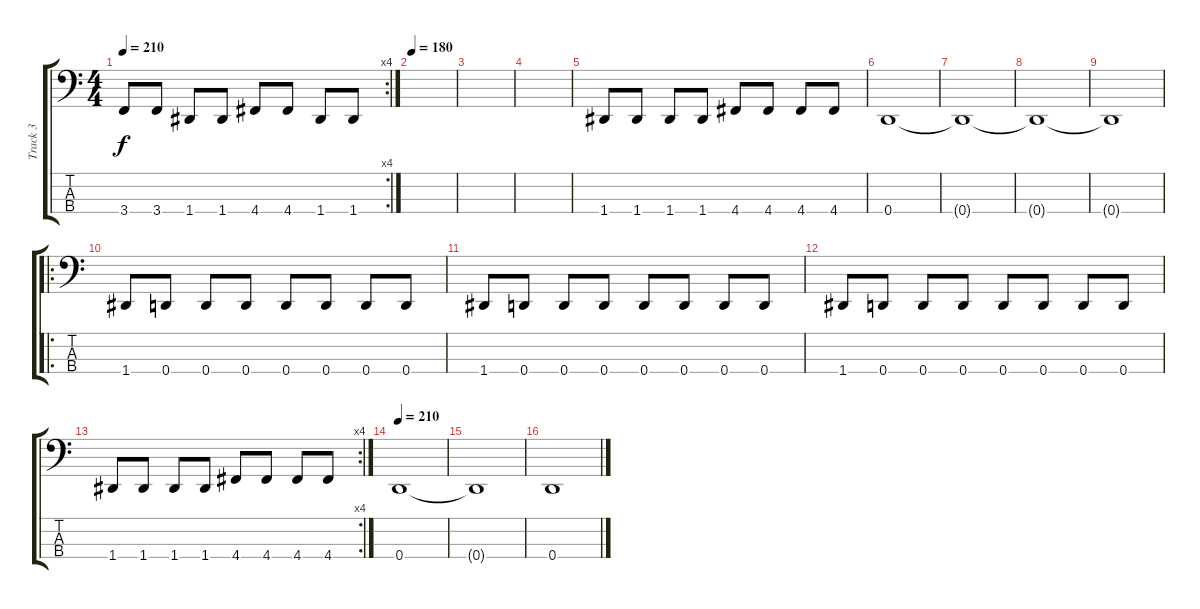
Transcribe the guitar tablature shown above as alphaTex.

\track ("Track 3" "Track 3") {instrument electricbasspick}
\staff {score tabs}
\tuning (G2 D2 A1 D1) {hide}
\rc 4
\ts (4 4)
\tempo 210
\clef f4
\ks c
3.4.8{dy f} 3.4.8 1.4.8 1.4.8 4.4.8 4.4.8 1.4.8 1.4.8 |
\tempo 180
|
|
|
1.4.8 1.4.8 1.4.8 1.4.8 4.4.8 4.4.8 4.4.8 4.4.8 |
0.4.1 |
0.4{t}.1 |
0.4{t}.1 |
0.4{t}.1 |
\ro
1.4.8 0.4.8 0.4.8 0.4.8 0.4.8 0.4.8 0.4.8 0.4.8 |
1.4.8 0.4.8 0.4.8 0.4.8 0.4.8 0.4.8 0.4.8 0.4.8 |
1.4.8 0.4.8 0.4.8 0.4.8 0.4.8 0.4.8 0.4.8 0.4.8 |
\rc 4
1.4.8 1.4.8 1.4.8 1.4.8 4.4.8 4.4.8 4.4.8 4.4.8 |
\tempo 210
0.4.1 |
0.4{t}.1 |
0.4.1
